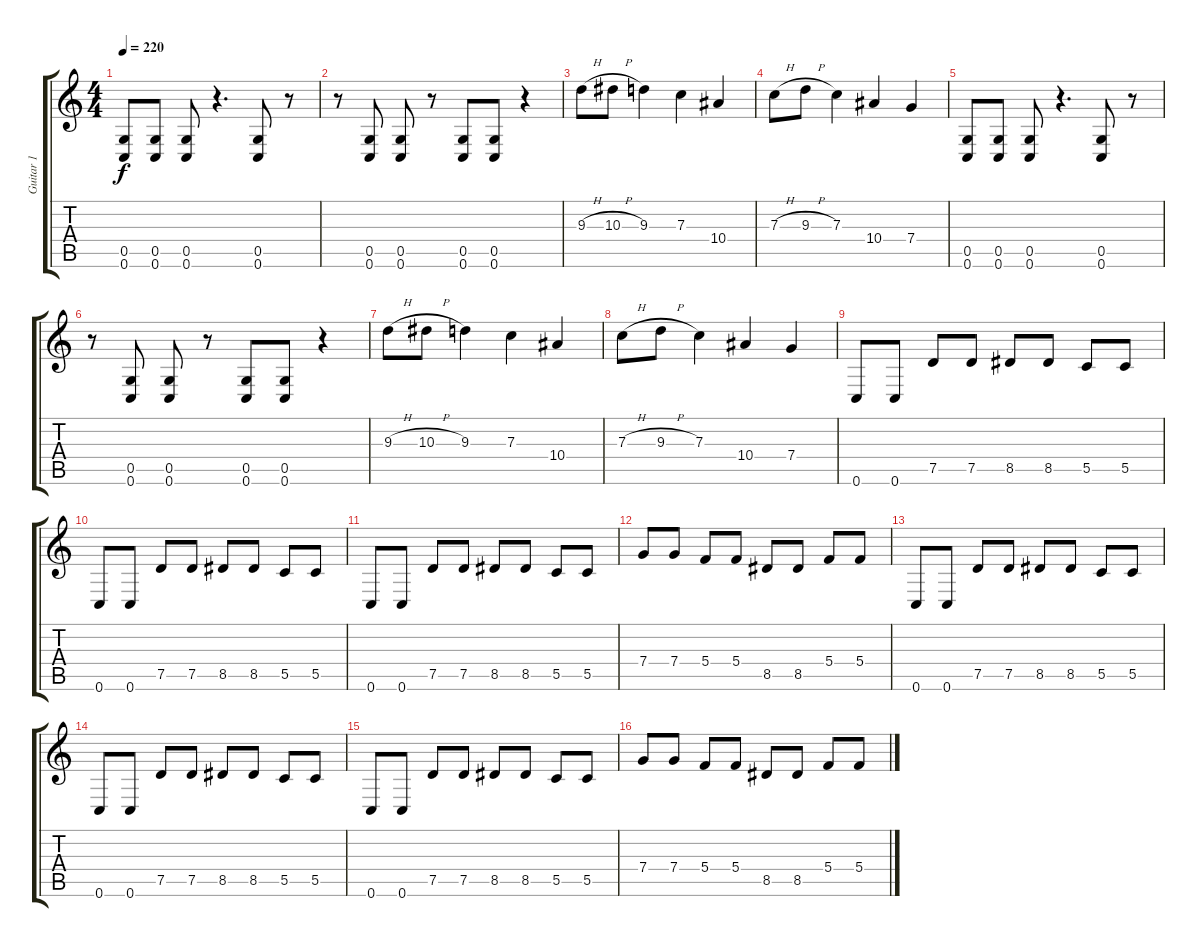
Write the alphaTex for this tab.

\track ("Guitar 1" "Guitar 1") {instrument distortionguitar}
\staff {score tabs}
\tuning (D4 A3 F3 C3 G2 C2) {hide}
\ts (4 4)
\tempo 220
\clef g2
\ks c
(0.5 0.6).8{dy f} (0.5 0.6).8 (0.5 0.6).8 r.4{d} (0.5 0.6).8 r.8 |
r.8 (0.5 0.6).8 (0.5 0.6).8 r.8 (0.5 0.6).8 (0.5 0.6).8 r.4 |
9.3{h}.8 10.3{h}.8 9.3.4 7.3.4 10.4.4 |
7.3{h}.8 9.3{h}.8 7.3.4 10.4.4 7.4.4 |
(0.5 0.6).8 (0.5 0.6).8 (0.5 0.6).8 r.4{d} (0.5 0.6).8 r.8 |
r.8 (0.5 0.6).8 (0.5 0.6).8 r.8 (0.5 0.6).8 (0.5 0.6).8 r.4 |
9.3{h}.8 10.3{h}.8 9.3.4 7.3.4 10.4.4 |
7.3{h}.8 9.3{h}.8 7.3.4 10.4.4 7.4.4 |
0.6.8 0.6.8 7.5.8 7.5.8 8.5.8 8.5.8 5.5.8 5.5.8 |
0.6.8 0.6.8 7.5.8 7.5.8 8.5.8 8.5.8 5.5.8 5.5.8 |
0.6.8 0.6.8 7.5.8 7.5.8 8.5.8 8.5.8 5.5.8 5.5.8 |
7.4.8 7.4.8 5.4.8 5.4.8 8.5.8 8.5.8 5.4.8 5.4.8 |
0.6.8 0.6.8 7.5.8 7.5.8 8.5.8 8.5.8 5.5.8 5.5.8 |
0.6.8 0.6.8 7.5.8 7.5.8 8.5.8 8.5.8 5.5.8 5.5.8 |
0.6.8 0.6.8 7.5.8 7.5.8 8.5.8 8.5.8 5.5.8 5.5.8 |
7.4.8 7.4.8 5.4.8 5.4.8 8.5.8 8.5.8 5.4.8 5.4.8
